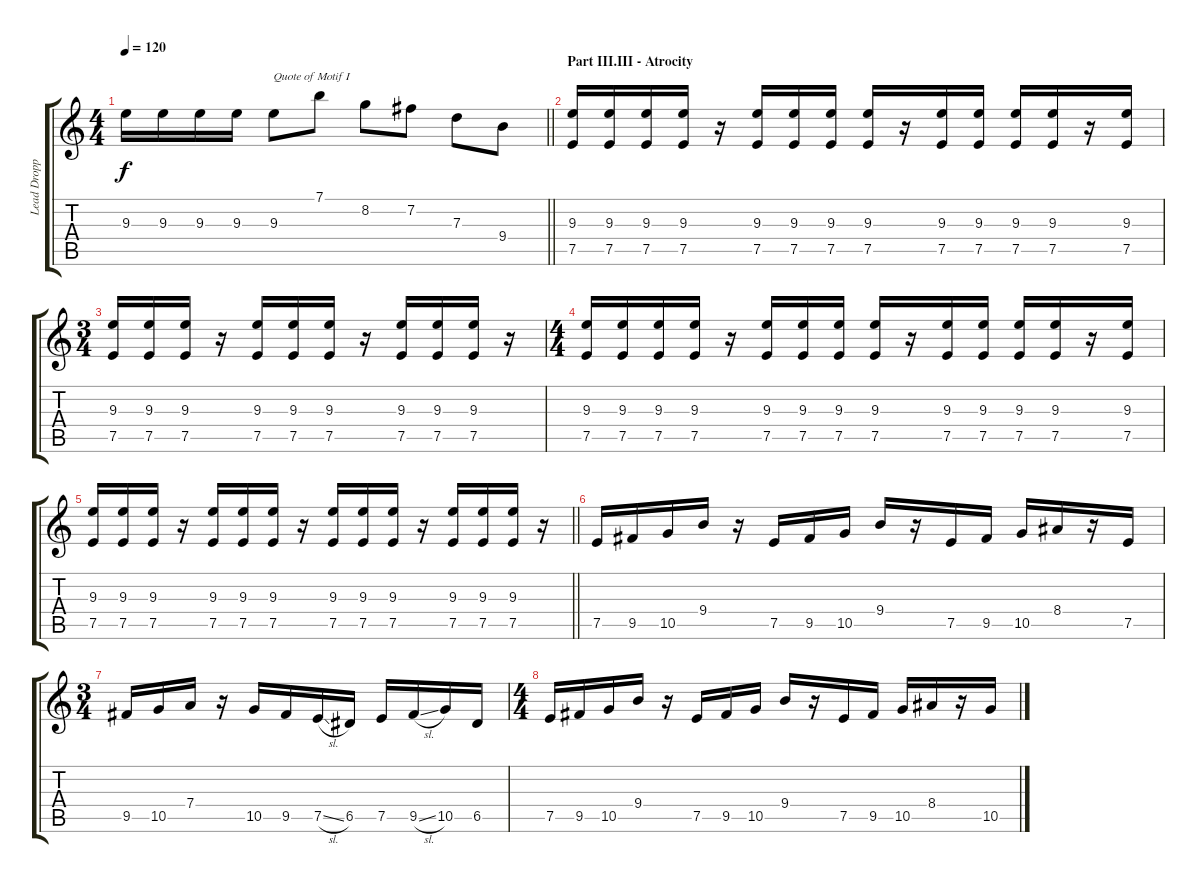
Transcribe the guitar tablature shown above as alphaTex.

\track ("Lead Dropped D " "Lead Dropp") {instrument distortionguitar}
\staff {score tabs}
\tuning (E4 B3 G3 D3 A2 D2) {hide}
\ts (4 4)
\tempo 120
\clef g2
\barLineRight lightlight
\ks c
9.3.16{dy f} 9.3.16 9.3.16 9.3.16 9.3.8{txt "Quote of Motif I"} 7.1.8 8.2.8 7.2.8 7.3.8 9.4.8 |
\section ("" "Part III.III - Atrocity")
(9.3 7.5).16 (9.3 7.5).16 (9.3 7.5).16 (9.3 7.5).16 r.16 (9.3 7.5).16 (9.3 7.5).16 (9.3 7.5).16 (9.3 7.5).16 r.16 (9.3 7.5).16 (9.3 7.5).16 (9.3 7.5).16 (9.3 7.5).16 r.16 (9.3 7.5).16 |
\ts (3 4)
(9.3 7.5).16 (9.3 7.5).16 (9.3 7.5).16 r.16 (9.3 7.5).16 (9.3 7.5).16 (9.3 7.5).16 r.16 (9.3 7.5).16 (9.3 7.5).16 (9.3 7.5).16 r.16 |
\ts (4 4)
(9.3 7.5).16 (9.3 7.5).16 (9.3 7.5).16 (9.3 7.5).16 r.16 (9.3 7.5).16 (9.3 7.5).16 (9.3 7.5).16 (9.3 7.5).16 r.16 (9.3 7.5).16 (9.3 7.5).16 (9.3 7.5).16 (9.3 7.5).16 r.16 (9.3 7.5).16 |
\barLineRight lightlight
(9.3 7.5).16 (9.3 7.5).16 (9.3 7.5).16 r.16 (9.3 7.5).16 (9.3 7.5).16 (9.3 7.5).16 r.16 (9.3 7.5).16 (9.3 7.5).16 (9.3 7.5).16 r.16 (9.3 7.5).16 (9.3 7.5).16 (9.3 7.5).16 r.16 |
7.5.16 9.5.16 10.5.16 9.4.16 r.16 7.5.16 9.5.16 10.5.16 9.4.16 r.16 7.5.16 9.5.16 10.5.16 8.4.16 r.16 7.5.16 |
\ts (3 4)
9.5.16 10.5.16 7.4.16 r.16 10.5.16 9.5.16 7.5{sl}.16 6.5.16 7.5.16 9.5{sl}.16 10.5.16 6.5.16 |
\ts (4 4)
7.5.16 9.5.16 10.5.16 9.4.16 r.16 7.5.16 9.5.16 10.5.16 9.4.16 r.16 7.5.16 9.5.16 10.5.16 8.4.16 r.16 10.5.16
